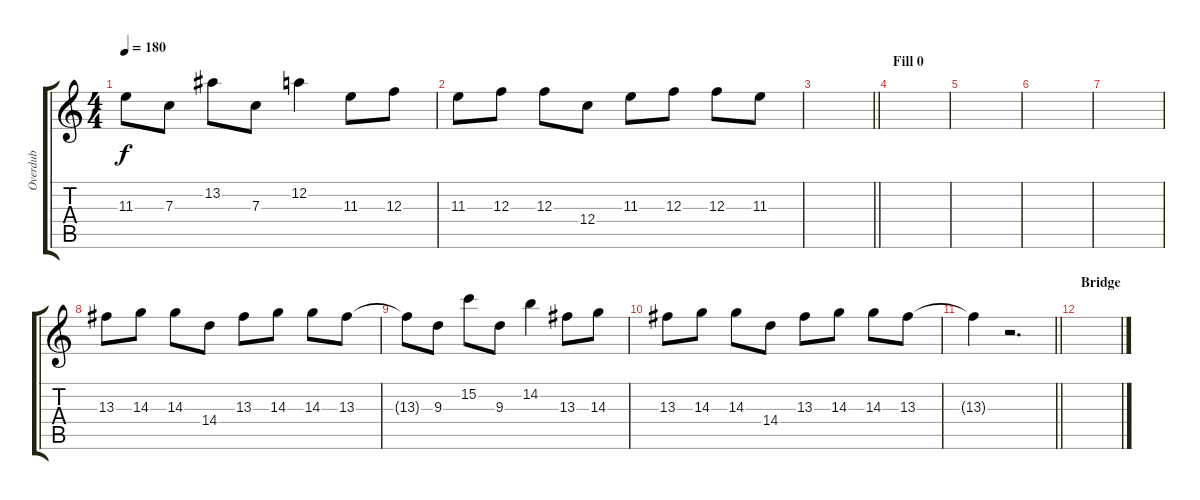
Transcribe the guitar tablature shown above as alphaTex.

\track ("Overdub" "Overdub") {instrument distortionguitar}
\staff {score tabs}
\tuning (D4 A3 F3 C3 G2 D2) {hide}
\ts (4 4)
\tempo 180
\clef g2
\ks c
11.3{t}.8{dy f} 7.3.8 13.2.8 7.3.8 12.2.4 11.3.8 12.3.8 |
11.3.8 12.3.8 12.3.8 12.4.8 11.3.8 12.3.8 12.3.8 11.3.8 |
\barLineRight lightlight
|
\section ("" "Fill 0")
|
|
|
|
13.3.8 14.3.8 14.3.8 14.4.8 13.3.8 14.3.8 14.3.8 13.3.8 |
13.3{t}.8 9.3.8 15.2.8 9.3.8 14.2.4 13.3.8 14.3.8 |
13.3.8 14.3.8 14.3.8 14.4.8 13.3.8 14.3.8 14.3.8 13.3.8 |
\barLineRight lightlight
13.3{t}.4 r.2{d} |
\section ("" "Bridge")
